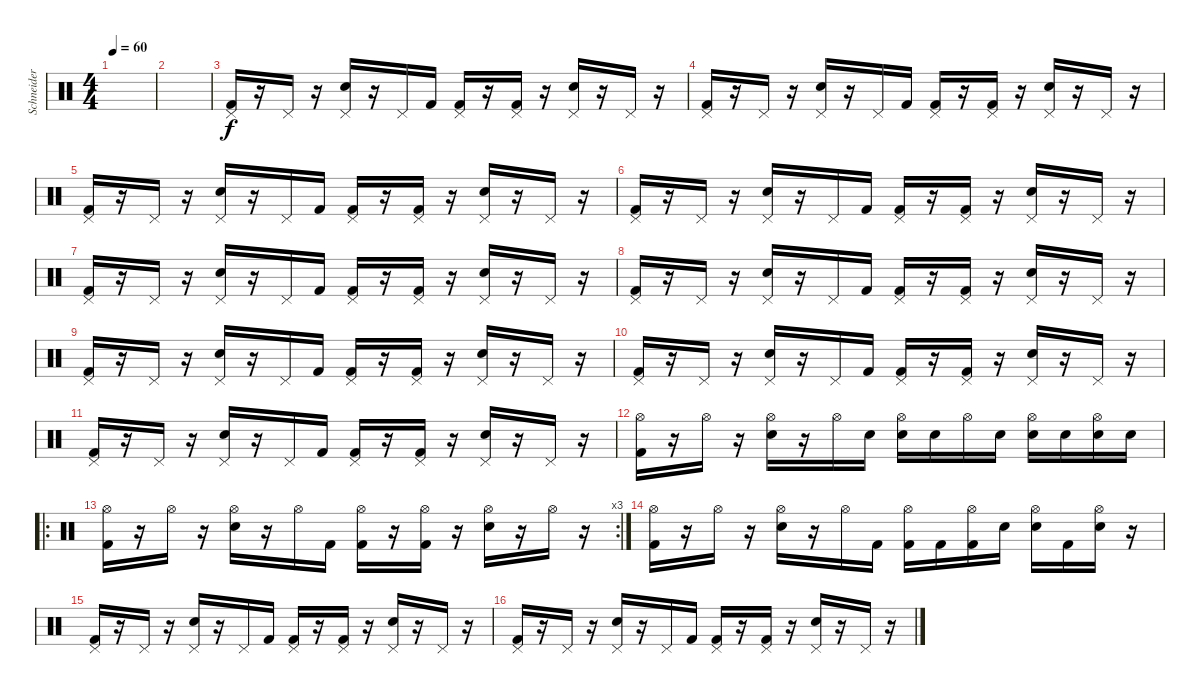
\track ("Schneider" "Schneider") {instrument percussion}
\staff {score}
\articulation defaults
\ts (4 4)
\tempo 60
\clef neutral
\ks c
|
|
("Pedal Hi-Hat (hit)" "Kick (hit) 2").16 r.16 "Pedal Hi-Hat (hit)".16 r.16 ("Pedal Hi-Hat (hit)" "Snare (hit) 2").16 r.16 "Pedal Hi-Hat (hit)".16 "Kick (hit) 2".16 ("Pedal Hi-Hat (hit)" "Kick (hit) 2").16 r.16 ("Pedal Hi-Hat (hit)" "Kick (hit) 2").16 r.16 ("Pedal Hi-Hat (hit)" "Snare (hit) 2").16 r.16 "Pedal Hi-Hat (hit)".16 r.16 |
("Pedal Hi-Hat (hit)" "Kick (hit) 2").16 r.16 "Pedal Hi-Hat (hit)".16 r.16 ("Pedal Hi-Hat (hit)" "Snare (hit) 2").16 r.16 "Pedal Hi-Hat (hit)".16 "Kick (hit) 2".16 ("Pedal Hi-Hat (hit)" "Kick (hit) 2").16 r.16 ("Pedal Hi-Hat (hit)" "Kick (hit) 2").16 r.16 ("Pedal Hi-Hat (hit)" "Snare (hit) 2").16 r.16 "Pedal Hi-Hat (hit)".16 r.16 |
("Pedal Hi-Hat (hit)" "Kick (hit) 2").16 r.16 "Pedal Hi-Hat (hit)".16 r.16 ("Pedal Hi-Hat (hit)" "Snare (hit) 2").16 r.16 "Pedal Hi-Hat (hit)".16 "Kick (hit) 2".16 ("Pedal Hi-Hat (hit)" "Kick (hit) 2").16 r.16 ("Pedal Hi-Hat (hit)" "Kick (hit) 2").16 r.16 ("Pedal Hi-Hat (hit)" "Snare (hit) 2").16 r.16 "Pedal Hi-Hat (hit)".16 r.16 |
("Pedal Hi-Hat (hit)" "Kick (hit) 2").16 r.16 "Pedal Hi-Hat (hit)".16 r.16 ("Pedal Hi-Hat (hit)" "Snare (hit) 2").16 r.16 "Pedal Hi-Hat (hit)".16 "Kick (hit) 2".16 ("Pedal Hi-Hat (hit)" "Kick (hit) 2").16 r.16 ("Pedal Hi-Hat (hit)" "Kick (hit) 2").16 r.16 ("Pedal Hi-Hat (hit)" "Snare (hit) 2").16 r.16 "Pedal Hi-Hat (hit)".16 r.16 |
("Pedal Hi-Hat (hit)" "Kick (hit) 2").16 r.16 "Pedal Hi-Hat (hit)".16 r.16 ("Pedal Hi-Hat (hit)" "Snare (hit) 2").16 r.16 "Pedal Hi-Hat (hit)".16 "Kick (hit) 2".16 ("Pedal Hi-Hat (hit)" "Kick (hit) 2").16 r.16 ("Pedal Hi-Hat (hit)" "Kick (hit) 2").16 r.16 ("Pedal Hi-Hat (hit)" "Snare (hit) 2").16 r.16 "Pedal Hi-Hat (hit)".16 r.16 |
("Pedal Hi-Hat (hit)" "Kick (hit) 2").16 r.16 "Pedal Hi-Hat (hit)".16 r.16 ("Pedal Hi-Hat (hit)" "Snare (hit) 2").16 r.16 "Pedal Hi-Hat (hit)".16 "Kick (hit) 2".16 ("Pedal Hi-Hat (hit)" "Kick (hit) 2").16 r.16 ("Pedal Hi-Hat (hit)" "Kick (hit) 2").16 r.16 ("Pedal Hi-Hat (hit)" "Snare (hit) 2").16 r.16 "Pedal Hi-Hat (hit)".16 r.16 |
("Pedal Hi-Hat (hit)" "Kick (hit) 2").16 r.16 "Pedal Hi-Hat (hit)".16 r.16 ("Pedal Hi-Hat (hit)" "Snare (hit) 2").16 r.16 "Pedal Hi-Hat (hit)".16 "Kick (hit) 2".16 ("Pedal Hi-Hat (hit)" "Kick (hit) 2").16 r.16 ("Pedal Hi-Hat (hit)" "Kick (hit) 2").16 r.16 ("Pedal Hi-Hat (hit)" "Snare (hit) 2").16 r.16 "Pedal Hi-Hat (hit)".16 r.16 |
("Pedal Hi-Hat (hit)" "Kick (hit) 2").16 r.16 "Pedal Hi-Hat (hit)".16 r.16 ("Pedal Hi-Hat (hit)" "Snare (hit) 2").16 r.16 "Pedal Hi-Hat (hit)".16 "Kick (hit) 2".16 ("Pedal Hi-Hat (hit)" "Kick (hit) 2").16 r.16 ("Pedal Hi-Hat (hit)" "Kick (hit) 2").16 r.16 ("Pedal Hi-Hat (hit)" "Snare (hit) 2").16 r.16 "Pedal Hi-Hat (hit)".16 r.16 |
("Pedal Hi-Hat (hit)" "Kick (hit) 2").16 r.16 "Pedal Hi-Hat (hit)".16 r.16 ("Pedal Hi-Hat (hit)" "Snare (hit) 2").16 r.16 "Pedal Hi-Hat (hit)".16 "Kick (hit) 2".16 ("Pedal Hi-Hat (hit)" "Kick (hit) 2").16 r.16 ("Pedal Hi-Hat (hit)" "Kick (hit) 2").16 r.16 ("Pedal Hi-Hat (hit)" "Snare (hit) 2").16 r.16 "Pedal Hi-Hat (hit)".16 r.16 |
("Hi-Hat (open)" "Kick (hit) 2").16 r.16 "Hi-Hat (open)".16 r.16 ("Hi-Hat (open)" "Snare (hit) 2").16 r.16 "Hi-Hat (open)".16 "Snare (hit) 2".16 ("Hi-Hat (open)" "Snare (hit) 2").16 "Snare (hit) 2".16 "Hi-Hat (open)".16 "Snare (hit) 2".16 ("Hi-Hat (open)" "Snare (hit) 2").16 "Snare (hit) 2".16 ("Hi-Hat (open)" "Snare (hit) 2").16 "Snare (hit) 2".16 |
\ro
\rc 3
("Hi-Hat (open)" "Kick (hit) 2").16 r.16 "Hi-Hat (open)".16 r.16 ("Hi-Hat (open)" "Snare (hit) 2").16 r.16 "Hi-Hat (open)".16 "Kick (hit) 2".16 ("Hi-Hat (open)" "Kick (hit) 2").16 r.16 ("Hi-Hat (open)" "Kick (hit) 2").16 r.16 ("Hi-Hat (open)" "Snare (hit) 2").16 r.16 "Hi-Hat (open)".16 r.16 |
("Hi-Hat (open)" "Kick (hit) 2").16 r.16 "Hi-Hat (open)".16 r.16 ("Hi-Hat (open)" "Snare (hit) 2").16 r.16 "Hi-Hat (open)".16 "Kick (hit) 2".16 ("Hi-Hat (open)" "Kick (hit) 2").16 "Kick (hit) 2".16 ("Hi-Hat (open)" "Kick (hit) 2").16 "Snare (hit) 2".16 ("Hi-Hat (open)" "Snare (hit) 2").16 "Kick (hit) 2".16 ("Hi-Hat (open)" "Snare (hit) 2").16 r.16 |
("Pedal Hi-Hat (hit)" "Kick (hit) 2").16 r.16 "Pedal Hi-Hat (hit)".16 r.16 ("Pedal Hi-Hat (hit)" "Snare (hit) 2").16 r.16 "Pedal Hi-Hat (hit)".16 "Kick (hit) 2".16 ("Pedal Hi-Hat (hit)" "Kick (hit) 2").16 r.16 ("Pedal Hi-Hat (hit)" "Kick (hit) 2").16 r.16 ("Pedal Hi-Hat (hit)" "Snare (hit) 2").16 r.16 "Pedal Hi-Hat (hit)".16 r.16 |
("Pedal Hi-Hat (hit)" "Kick (hit) 2").16 r.16 "Pedal Hi-Hat (hit)".16 r.16 ("Pedal Hi-Hat (hit)" "Snare (hit) 2").16 r.16 "Pedal Hi-Hat (hit)".16 "Kick (hit) 2".16 ("Pedal Hi-Hat (hit)" "Kick (hit) 2").16 r.16 ("Pedal Hi-Hat (hit)" "Kick (hit) 2").16 r.16 ("Pedal Hi-Hat (hit)" "Snare (hit) 2").16 r.16 "Pedal Hi-Hat (hit)".16 r.16
